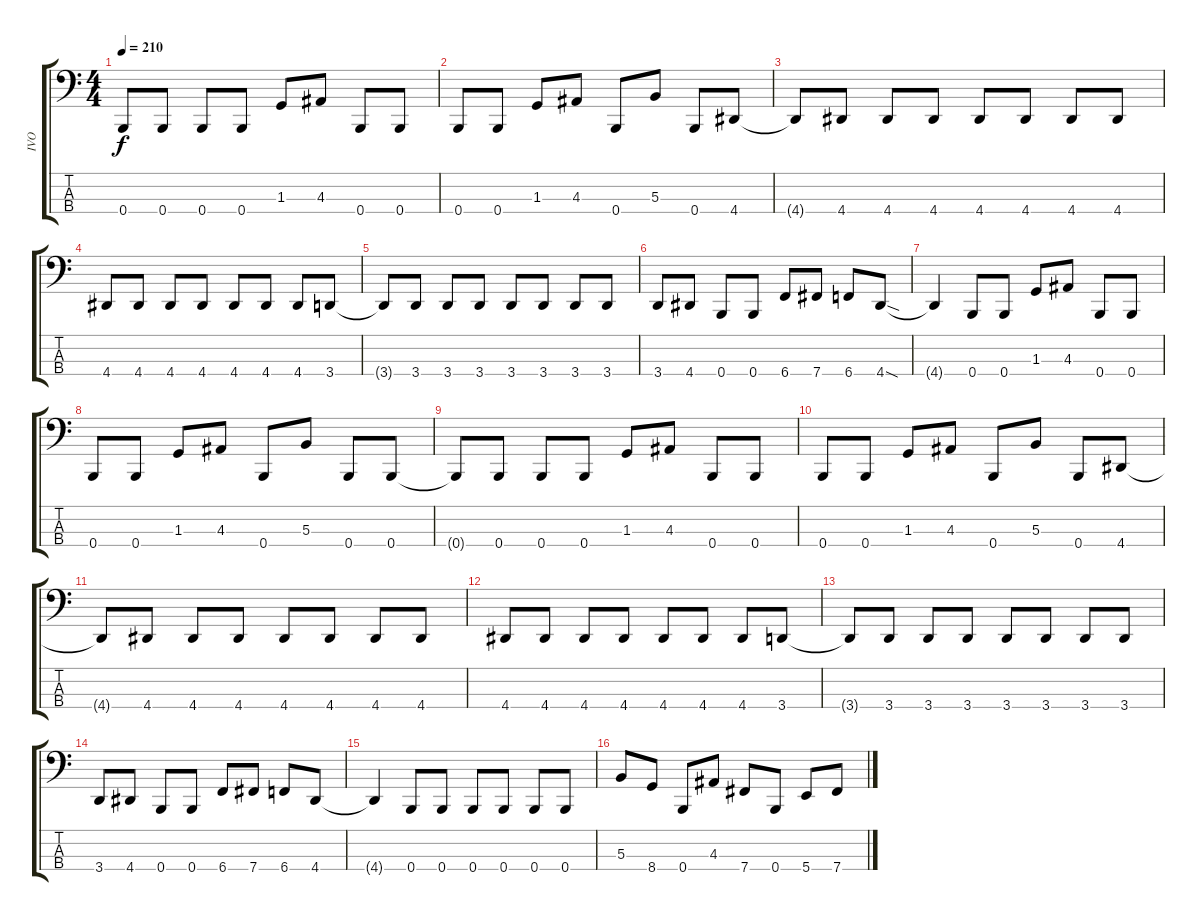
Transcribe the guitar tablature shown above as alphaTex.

\track ("IVO" "IVO") {instrument electricbasspick}
\staff {score tabs}
\tuning (E2 B1 Gb1 B0) {hide}
\ts (4 4)
\tempo 210
\clef f4
\ks c
0.4{t}.8{dy f} 0.4.8 0.4.8 0.4.8 1.3.8 4.3.8 0.4.8 0.4.8 |
0.4.8 0.4.8 1.3.8 4.3.8 0.4.8 5.3.8 0.4.8 4.4.8 |
4.4{t}.8 4.4.8 4.4.8 4.4.8 4.4.8 4.4.8 4.4.8 4.4.8 |
4.4.8 4.4.8 4.4.8 4.4.8 4.4.8 4.4.8 4.4.8 3.4.8 |
3.4{t}.8 3.4.8 3.4.8 3.4.8 3.4.8 3.4.8 3.4.8 3.4.8 |
3.4.8 4.4.8 0.4.8 0.4.8 6.4.8 7.4.8 6.4.8 4.4{sod}.8 |
4.4{t}.4 0.4.8 0.4.8 1.3.8 4.3.8 0.4.8 0.4.8 |
0.4.8 0.4.8 1.3.8 4.3.8 0.4.8 5.3.8 0.4.8 0.4.8 |
0.4{t}.8 0.4.8 0.4.8 0.4.8 1.3.8 4.3.8 0.4.8 0.4.8 |
0.4.8 0.4.8 1.3.8 4.3.8 0.4.8 5.3.8 0.4.8 4.4.8 |
4.4{t}.8 4.4.8 4.4.8 4.4.8 4.4.8 4.4.8 4.4.8 4.4.8 |
4.4.8 4.4.8 4.4.8 4.4.8 4.4.8 4.4.8 4.4.8 3.4.8 |
3.4{t}.8 3.4.8 3.4.8 3.4.8 3.4.8 3.4.8 3.4.8 3.4.8 |
3.4.8 4.4.8 0.4.8 0.4.8 6.4.8 7.4.8 6.4.8 4.4.8 |
4.4{t}.4 0.4.8 0.4.8 0.4.8 0.4.8 0.4.8 0.4.8 |
5.3.8 8.4.8 0.4.8 4.3.8 7.4.8 0.4.8 5.4.8 7.4.8
